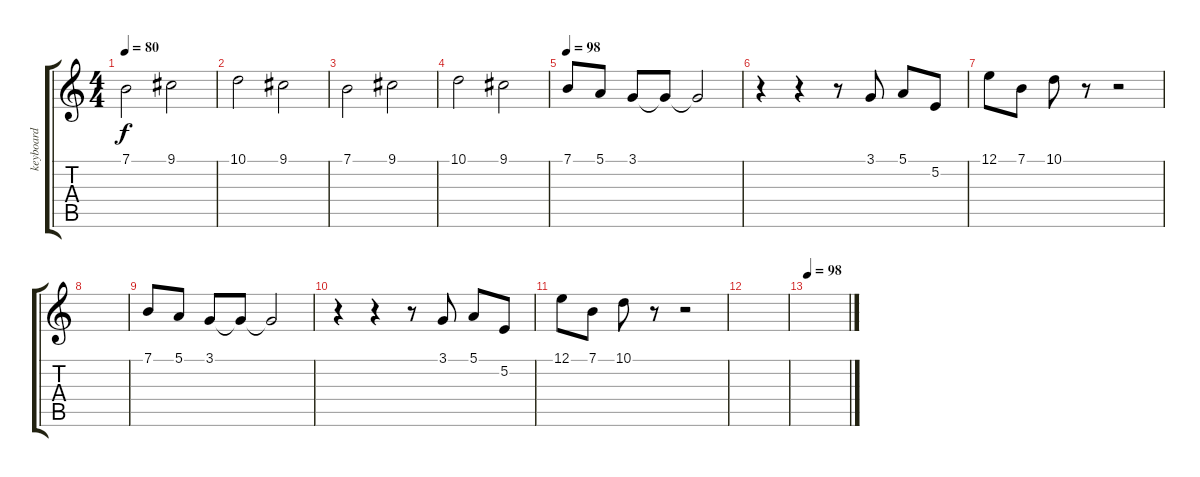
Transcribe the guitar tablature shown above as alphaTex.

\track ("keyboard" "keyboard") {instrument koto}
\staff {score tabs}
\tuning (E4 B3 G3 D3 A2 E2) {hide}
\ts (4 4)
\tempo 80
\clef g2
\ks c
7.1.2{dy f} 9.1.2 |
10.1.2 9.1.2 |
7.1.2 9.1.2 |
10.1.2 9.1.2 |
\tempo 98
7.1.8{instrument vibraphone} 5.1.8 3.1.8 3.1{t}.8 3.1{t}.2 |
r.4 r.4 r.8 3.1.8 5.1.8 5.2.8 |
12.1.8{instrument koto} 7.1.8 10.1.8 r.8 r.2 |
|
7.1.8{instrument vibraphone} 5.1.8 3.1.8 3.1{t}.8 3.1{t}.2 |
r.4 r.4 r.8 3.1.8 5.1.8 5.2.8 |
12.1.8{instrument koto} 7.1.8 10.1.8 r.8 r.2 |
|
\tempo 98
